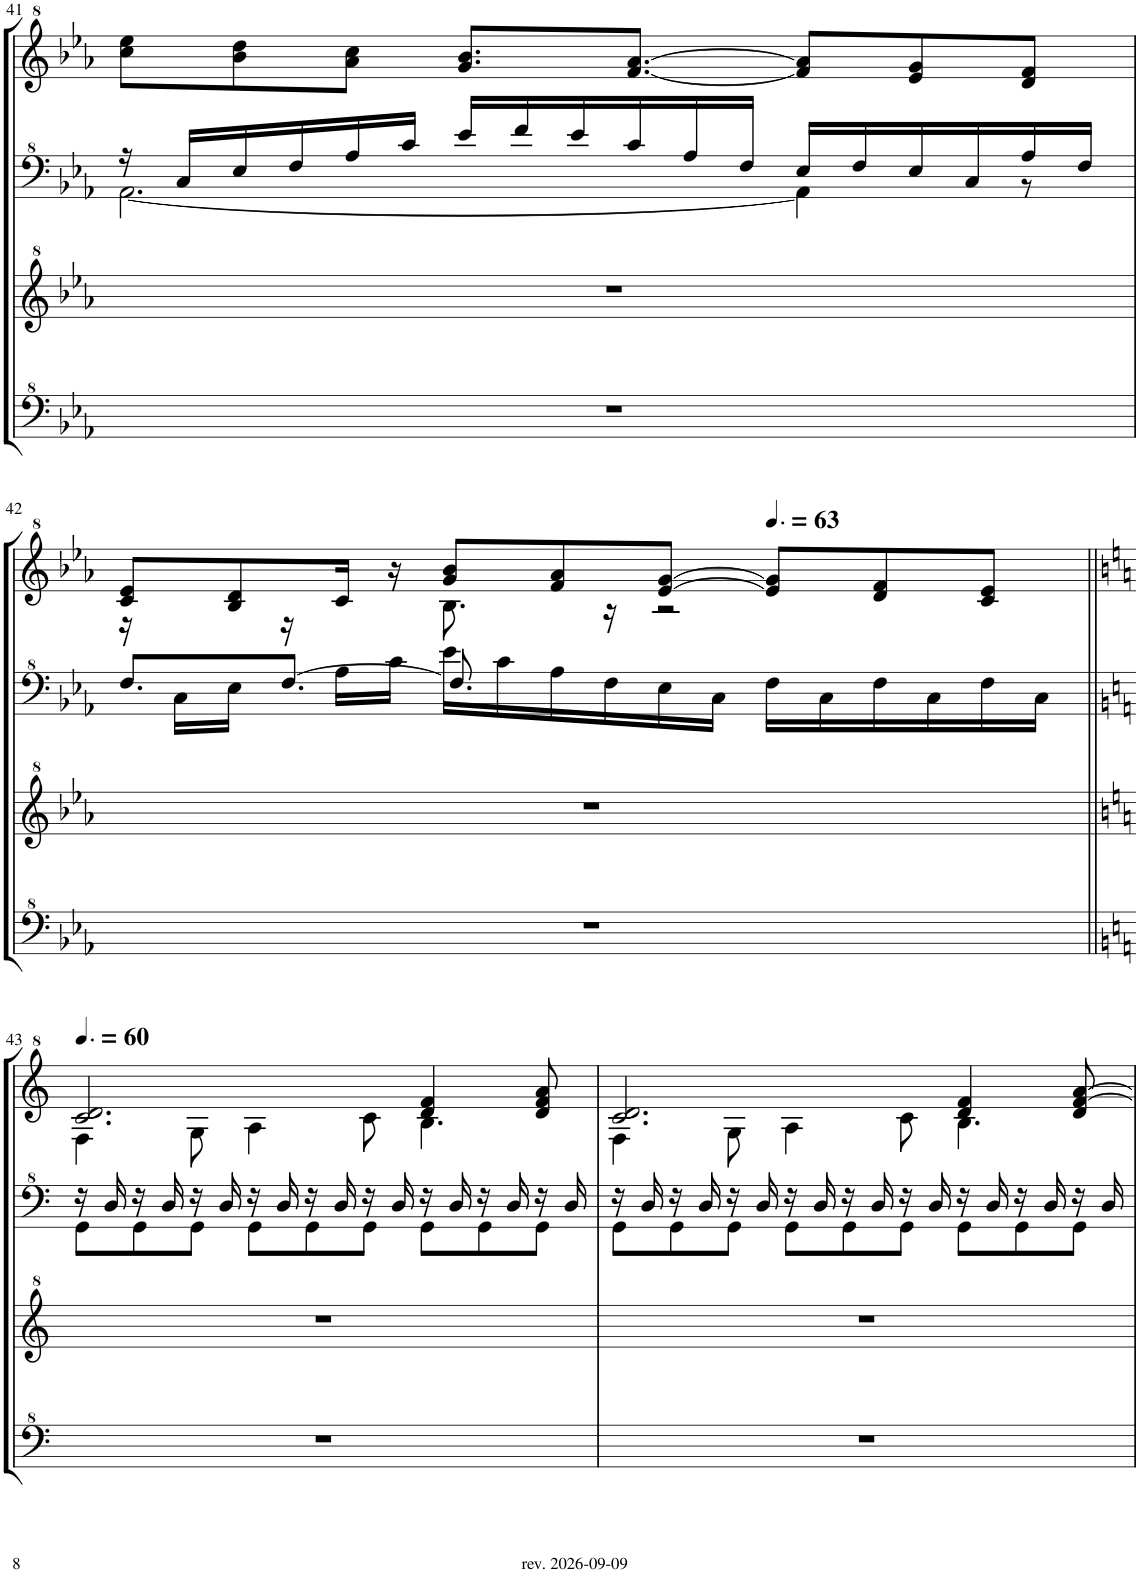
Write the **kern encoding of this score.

**kern	**kern	**kern	**kern
*part1	*part1	*part1	*part1
*staff4	*staff3	*staff2	*staff1
*I"Model III	*	*	*
!!LO:PB:g=z
*clefF^4	*clefG^2	*clefF^4	*clefG^2
*k[b-e-a-]	*k[b-e-a-]	*k[b-e-a-]	*k[b-e-a-]
*M9/8	*M9/8	*M9/8	*M9/8
=41	=41	=41	=41
*	*	*^	*
8%9r	8%9r	16r	[2.A-\	8ccc\ 8eee-\L
.	.	16c/LL	.	.
.	.	16e-/	.	8bb-\ 8ddd\
.	.	16f/	.	.
.	.	16a-/	.	8aa-\ 8ccc\J
.	.	16cc/JJ	.	.
.	.	16ee-/LL	.	8.gg/ 8.bb-/L
.	.	16ff/	.	.
.	.	16ee-/	.	.
.	.	16cc/	.	[8.ff/ [8.aa-/J
.	.	16a-/	.	.
.	.	16f/JJ	.	.
.	.	16e-/LL	4A-\]	8ff/] 8aa-/]L
.	.	16f/	.	.
.	.	16e-/	.	8ee-/ 8gg/
.	.	16c/	.	.
.	.	16a-/	8r	8dd/ 8ff/J
.	.	16f/JJ	.	.
!!LO:LB:g=z
=42	=42	=42	=42	=42
*	*	*	*	*^
8%9r	8%9r	16r	8.f/L	8cc/ 8ee-/L	4.ryy
.	.	16c\LL	.	.	.
.	.	16e-\JJ	.	8b-/ 8dd/	.
.	.	16r	[8.f/J	.	.
.	.	16a-\LL	.	16cc/Jk	.
.	.	16cc\JJ	.	16r	.
.	.	16ee-\LL	8.f/]	8gg/ 8bb-/L	8.b-\
.	.	16cc\	.	.	.
.	.	16a-\	.	8ff/ 8aa-/	.
.	.	16f\	2ryy	.	16r
.	.	16e-\	.	[8ee-/ [8gg/J	2r
.	.	16c\JJ	.	.	.
*	*	*	*	*MM95	*
.	.	16f\LL	.	8ee-/] 8gg/]L	.
.	.	16c\	.	.	.
.	.	16f\	.	8dd/ 8ff/	.
.	.	16c\	.	.	.
.	.	16f\	.	8cc/ 8ee-/J	.
.	.	16c\JJ	16ryy	.	.
!!LO:LB:g=z	!!
=43||	=43||	=43||	=43||	=43||	=43||
*k[]	*k[]	*k[]	*	*k[]	*
*	*	*	*	*MM90	*
8%9r	8%9r	16r	8G\L	2.cc/ 2.dd/	4f\
.	.	16d/	.	.	.
.	.	16r	8G\	.	.
.	.	16d/	.	.	.
.	.	16r	8G\J	.	8g\
.	.	16d/	.	.	.
.	.	16r	8G\L	.	4a\
.	.	16d/	.	.	.
.	.	16r	8G\	.	.
.	.	16d/	.	.	.
.	.	16r	8G\J	.	8cc\
.	.	16d/	.	.	.
.	.	16r	8G\L	4dd/ 4ff/	4.b\
.	.	16d/	.	.	.
.	.	16r	8G\	.	.
.	.	16d/	.	.	.
.	.	16r	8G\J	8dd/ 8ff/ 8aa/	.
.	.	16d/	.	.	.
=44	=44	=44	=44	=44	=44
8%9r	8%9r	16r	8G\L	2.cc/ 2.dd/	4f\
.	.	16d/	.	.	.
.	.	16r	8G\	.	.
.	.	16d/	.	.	.
.	.	16r	8G\J	.	8g\
.	.	16d/	.	.	.
.	.	16r	8G\L	.	4a\
.	.	16d/	.	.	.
.	.	16r	8G\	.	.
.	.	16d/	.	.	.
.	.	16r	8G\J	.	8cc\
.	.	16d/	.	.	.
.	.	16r	8G\L	4dd/ 4ff/	4.b\
.	.	16d/	.	.	.
.	.	16r	8G\	.	.
.	.	16d/	.	.	.
.	.	16r	8G\J	8dd/ [8ff/ [8aa/	.
.	.	16d/	.	.	.
*	*	*v	*v	*	*
*	*	*	*v	*v
=	=	=	=
*-	*-	*-	*-
